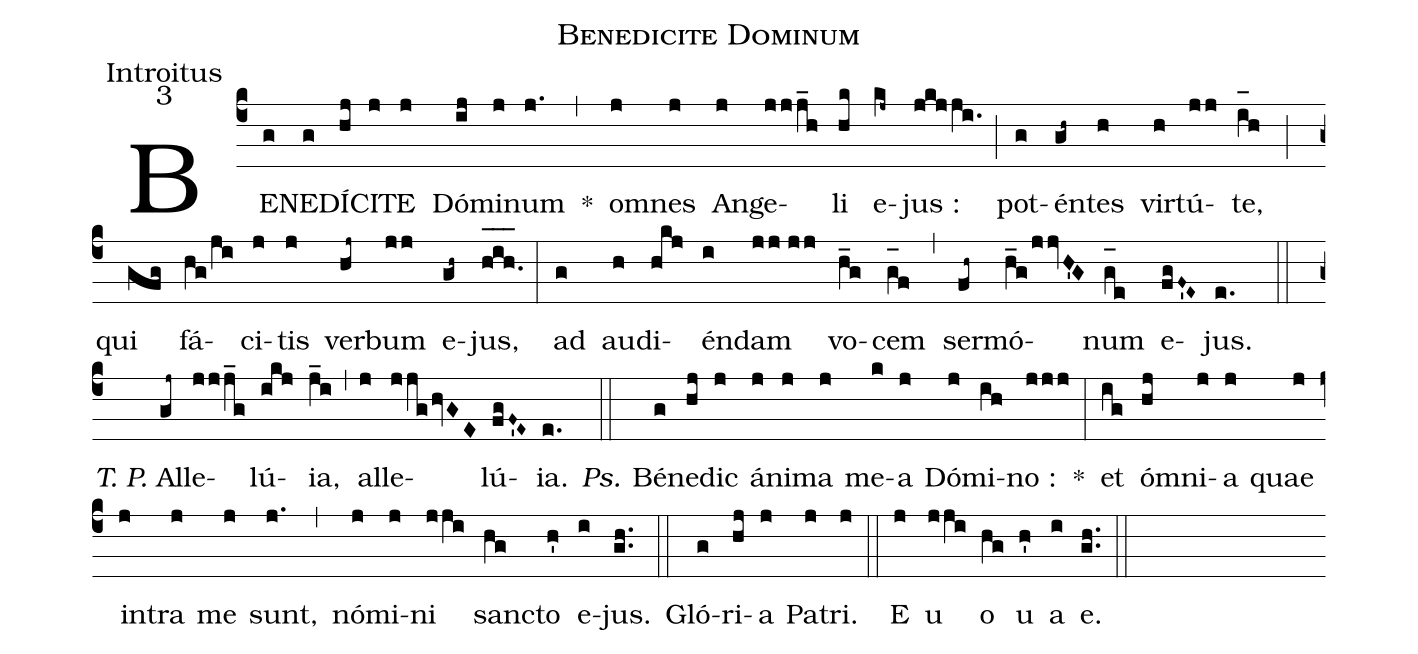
name:Benedicite Dominum;
office-part:Introitus;
mode:3;
%%
(c4) BE(g)NE(g)DÍ(hj)CI(j)TE(j) Dó(ij)mi(j)num(j.) *(,) o(j)mnes(j) An(j)ge(jjj_h)li(hk) e(kj~)jus :(jkjji.) (;) pot(g)én(gh~)tes(h) vir(h)tú(jj)te,(i_[oh:h]h) (;) qui(gfg) fá(hg/ji)ci(j)tis(j) ver(hj~)bum(jj) e(gh~)jus,(h_[oh:h]i_[oh:h]h._[oh:h]) (:) ad(g) au(h)di(hkj)én(i)dam(jj//jj) vo(h_g)cem(g_[oh:h]f) (,) ser(fh~)mó(h_g/jjvH'G)num(g_[oh:h]e) e(fgF~'E~)jus.(e.) (::) <nlba><i>T. P.</i> Al(gj~)le(jjj_g)lú(ikj){ia},</nlba>(j_i) (,) al(j)le(jjghvGE)lú(fgF~'E~){ia}.(e.) (::) <i>Ps.</i> Bé(g)ne(hj)dic(j) á(j)ni(j)ma(j) me(k)a(j) Dó(j)mi(ih)no :(jjj) *(:) et(ig) ó(hj)mni(j)a(j) quae(j) in(j)tra(j) me(j) sunt,(j.) (,) nó(j)mi(j)ni(jji) san(hg)cto(h') e(i)jus.(gh..) (::) Gló(g)ri(hj)a(j) Pa(j)tri.(j) (::) <eu>E(j) u(jji) o(hg) u(h') a(i) e.</eu>(gh..) (::)
